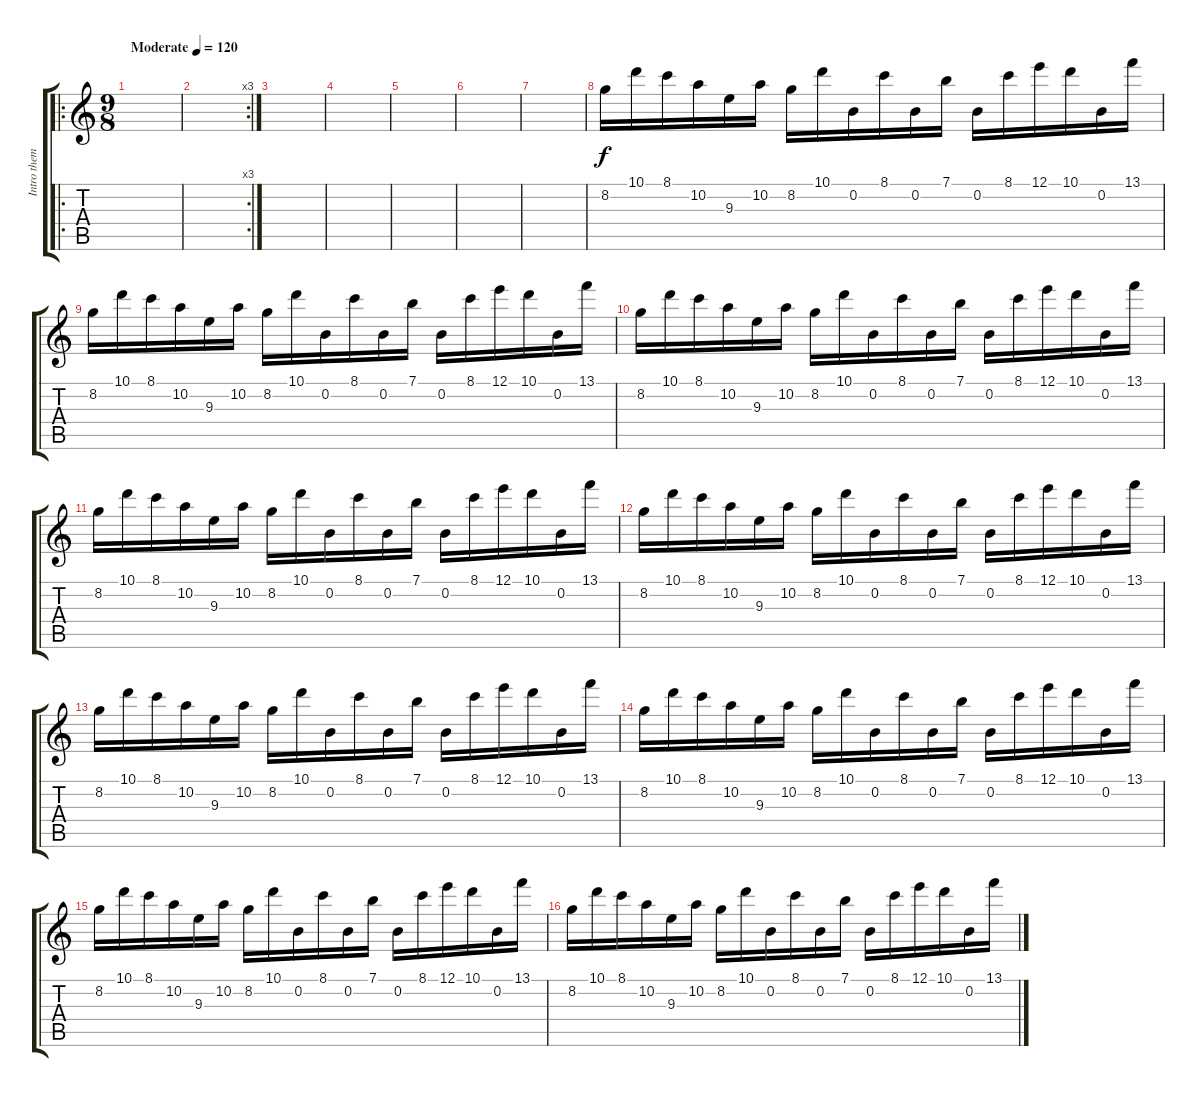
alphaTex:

\track ("Intro theme" "Intro them") {instrument electricguitarclean}
\staff {score tabs}
\tuning (E4 B3 G3 D3 A2 E2) {hide}
\ro
\ts (9 8)
\tempo (120 "Moderate")
\tempo 92
\tempo (120 "Moderate")
\clef g2
\ks c
|
\rc 3
|
|
|
|
|
|
8.2.16 10.1.16 8.1.16 10.2.16 9.3.16 10.2.16 8.2.16 10.1.16 0.2.16 8.1.16 0.2.16 7.1.16 0.2.16 8.1.16 12.1.16 10.1.16 0.2.16 13.1.16 |
8.2.16 10.1.16 8.1.16 10.2.16 9.3.16 10.2.16 8.2.16 10.1.16 0.2.16 8.1.16 0.2.16 7.1.16 0.2.16 8.1.16 12.1.16 10.1.16 0.2.16 13.1.16 |
8.2.16 10.1.16 8.1.16 10.2.16 9.3.16 10.2.16 8.2.16 10.1.16 0.2.16 8.1.16 0.2.16 7.1.16 0.2.16 8.1.16 12.1.16 10.1.16 0.2.16 13.1.16 |
8.2.16 10.1.16 8.1.16 10.2.16 9.3.16 10.2.16 8.2.16 10.1.16 0.2.16 8.1.16 0.2.16 7.1.16 0.2.16 8.1.16 12.1.16 10.1.16 0.2.16 13.1.16 |
8.2.16 10.1.16 8.1.16 10.2.16 9.3.16 10.2.16 8.2.16 10.1.16 0.2.16 8.1.16 0.2.16 7.1.16 0.2.16 8.1.16 12.1.16 10.1.16 0.2.16 13.1.16 |
8.2.16 10.1.16 8.1.16 10.2.16 9.3.16 10.2.16 8.2.16 10.1.16 0.2.16 8.1.16 0.2.16 7.1.16 0.2.16 8.1.16 12.1.16 10.1.16 0.2.16 13.1.16 |
8.2.16 10.1.16 8.1.16 10.2.16 9.3.16 10.2.16 8.2.16 10.1.16 0.2.16 8.1.16 0.2.16 7.1.16 0.2.16 8.1.16 12.1.16 10.1.16 0.2.16 13.1.16 |
8.2.16 10.1.16 8.1.16 10.2.16 9.3.16 10.2.16 8.2.16 10.1.16 0.2.16 8.1.16 0.2.16 7.1.16 0.2.16 8.1.16 12.1.16 10.1.16 0.2.16 13.1.16 |
8.2.16 10.1.16 8.1.16 10.2.16 9.3.16 10.2.16 8.2.16 10.1.16 0.2.16 8.1.16 0.2.16 7.1.16 0.2.16 8.1.16 12.1.16 10.1.16 0.2.16 13.1.16
